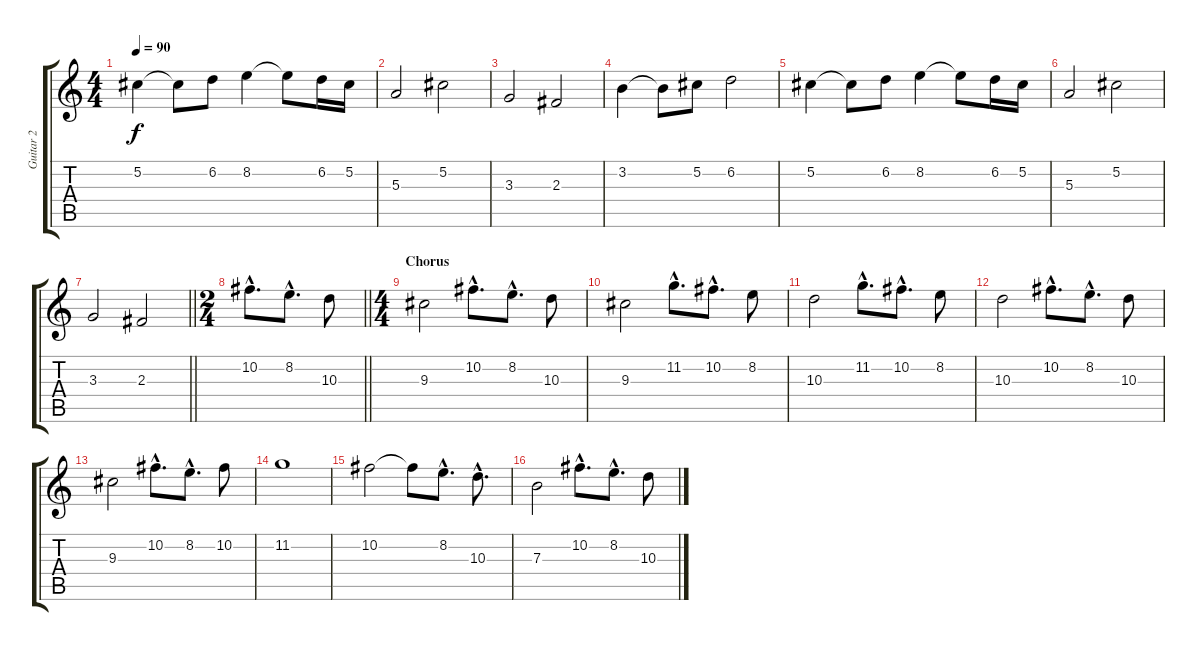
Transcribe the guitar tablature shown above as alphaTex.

\track ("Guitar 2" "Guitar 2") {instrument distortionguitar}
\staff {score tabs}
\tuning (Db4 Ab3 E3 B2 Gb2 B1) {hide}
\ts (4 4)
\tempo 90
\clef g2
\ks c
5.2.4{dy f} 5.2{t}.8 6.2.8 8.2.4 8.2{t}.8 6.2.16 5.2.16 |
5.3.2 5.2.2 |
3.3.2 2.3.2 |
3.2.4 3.2{t}.8 5.2.8 6.2.2 |
5.2.4 5.2{t}.8 6.2.8 8.2.4 8.2{t}.8 6.2.16 5.2.16 |
5.3.2 5.2.2 |
\barLineRight lightlight
3.3.2 2.3.2 |
\ts (2 4)
\section ("" "")
\barLineRight lightlight
10.2{hac}.8{d} 8.2{hac}.8{d} 10.3.8 |
\ts (4 4)
\section ("" "Chorus")
9.3.2 10.2{hac}.8{d} 8.2{hac}.8{d} 10.3.8 |
9.3.2 11.2{hac}.8{d} 10.2{hac}.8{d} 8.2.8 |
10.3.2 11.2{hac}.8{d} 10.2{hac}.8{d} 8.2.8 |
10.3.2 10.2{hac}.8{d} 8.2{hac}.8{d} 10.3.8 |
9.3.2 10.2{hac}.8{d} 8.2{hac}.8{d} 10.2.8 |
11.2.1 |
10.2.2 10.2{t}.8 8.2{hac}.8{d} 10.3{hac}.8{d} |
7.3.2 10.2{hac}.8{d} 8.2{hac}.8{d} 10.3.8
